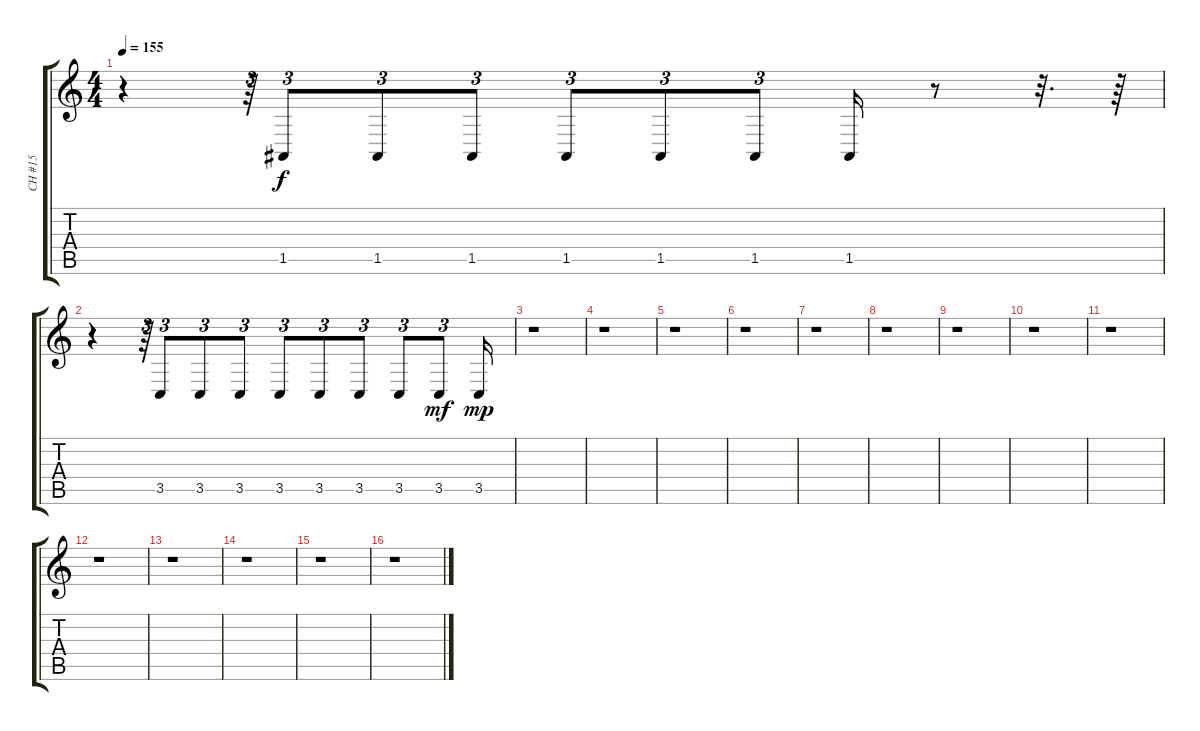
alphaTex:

\track ("CH #15" "CH #15") {instrument orchestrahit}
\staff {score tabs}
\tuning (E4 B3 G3 D3 A2 E2) {hide}
\ts (4 4)
\tempo 155
\clef g2
\ks c
r.4{dy f} r.64{tu (3 2)} 1.5.8{tu (3 2)} 1.5.8{tu (3 2)} 1.5.8{tu (3 2)} 1.5.8{tu (3 2)} 1.5.8{tu (3 2)} 1.5.8{tu (3 2)} 1.5.16 r.8 r.32{d} r.64 |
r.4 r.64{tu (3 2)} 3.5.8{tu (3 2)} 3.5.8{tu (3 2)} 3.5.8{tu (3 2)} 3.5.8{tu (3 2)} 3.5.8{tu (3 2)} 3.5.8{tu (3 2)} 3.5.8{tu (3 2)} 3.5.8{tu (3 2) dy mf} 3.5.16{dy mp} |
r.1 |
r.1 |
r.1 |
r.1 |
r.1 |
r.1 |
r.1 |
r.1 |
r.1 |
r.1 |
r.1 |
r.1 |
r.1 |
r.1
